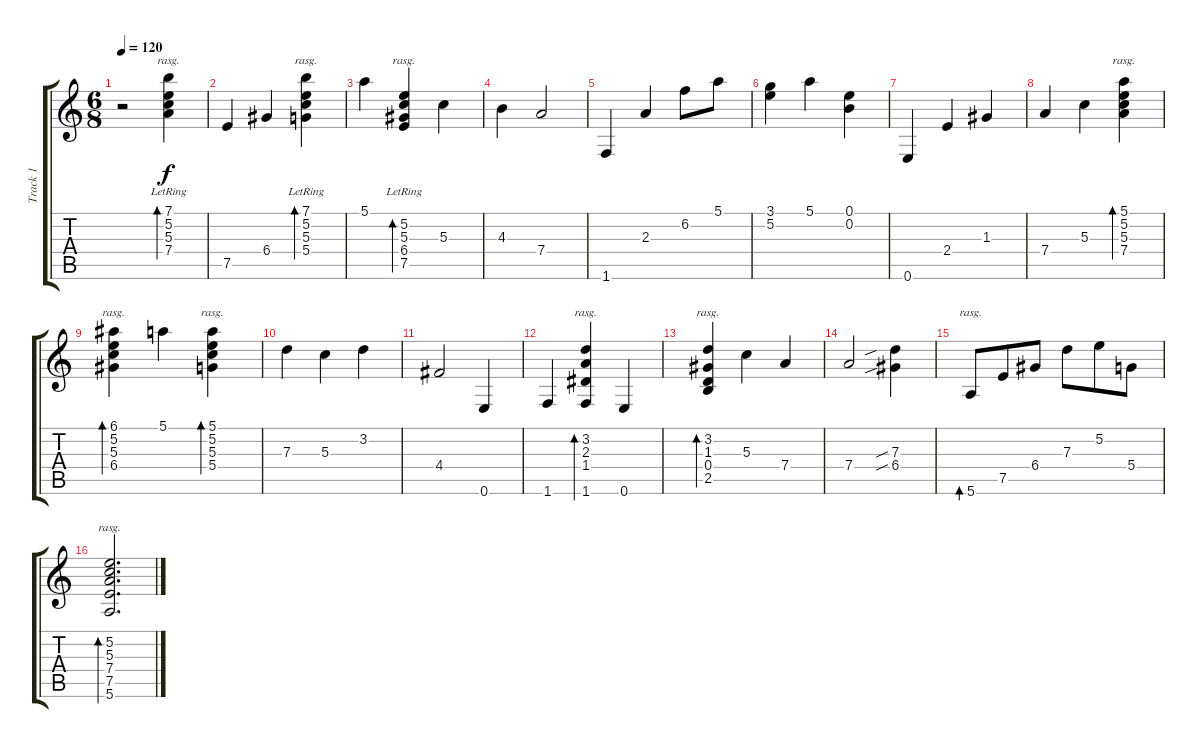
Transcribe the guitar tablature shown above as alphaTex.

\track ("Track 1" "Track 1") {instrument acousticguitarsteel}
\staff {score tabs}
\tuning (E4 B3 G3 D3 A2 E2) {hide}
\ts (6 8)
\tempo 120
\clef g2
\ks c
r.2{dy f instrument acousticguitarsteel} (7.1 5.2 5.3{lr} 7.4).4{bd 480 rasg ii} |
7.5.4 6.4.4 (7.1 5.2 5.3{lr} 5.4).4{bd 480 rasg ii} |
5.1.4 (5.2 5.3 6.4{lr} 7.5).4{bd 480 rasg ii} 5.3.4 |
4.3.4 7.4.2 |
1.6.4 2.3.4 6.2.8 5.1.8 |
(3.1 5.2).4 5.1.4 (0.1 0.2).4 |
0.6.4 2.4.4 1.3.4 |
7.4.4 5.3.4 (5.1 5.2 5.3 7.4).4{bd 480 rasg ii} |
(6.1 5.2 5.3 6.4).4{bd 480 rasg ii} 5.1.4 (5.1 5.2 5.3 5.4).4{bd 480 rasg ii} |
7.3.4 5.3.4 3.2.4 |
4.4.2 0.6.4 |
1.6.4 (3.2 2.3 1.4 1.6).4{bd 480 rasg ii} 0.6.4 |
(3.2 1.3 0.4 2.5).4{bd 480 rasg ii} 5.3.4 7.4.4 |
7.4.2 (7.3{sib} 6.4{sib}).4 |
5.6.8{bd 480 rasg ii} 7.5.8 6.4.8 7.3.8 5.2.8 5.4.8 |
(5.2 5.3 7.4 7.5 5.6).2{d bd 480 rasg ii}
